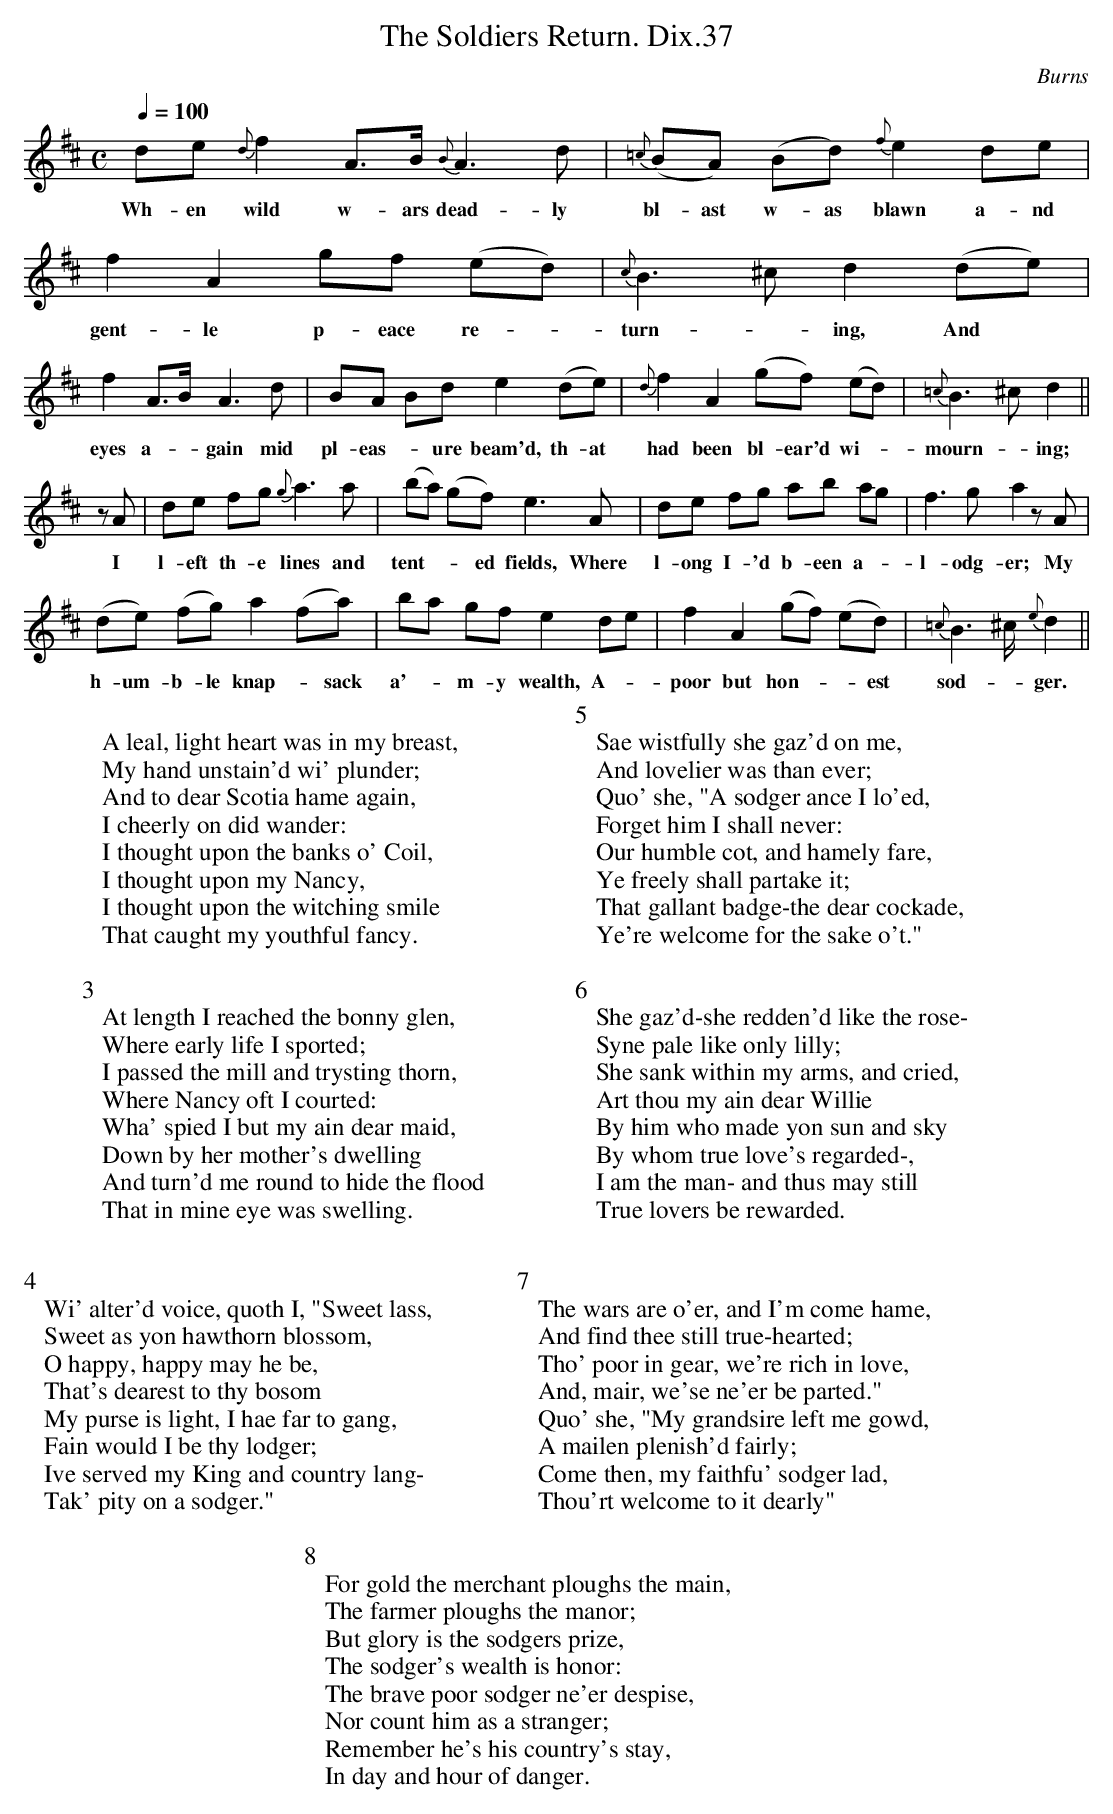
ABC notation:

X:1
T:Soldiers Return. Dix.37, The
M:C
L:1/8
Q:1/4=100
C:Burns
K:D
de {d}f2A>B {B}A2>d2|{=c}(BA) (Bd) {f}e2de|f2A2 gf (ed)|{c}B2>^c2 d2(de)|
w:Wh-en wild w-ars dead-ly bl-ast w-as blawn a-nd gent-le p-eace re--turn--ing, And
f2A>BA2>d2|BA Bde2(de)|{d}f2A2(gf) (ed)|{=c}B2>^c2d2||
w:eyes a--gain mid pl-eas--ure beam'd, th-at had been bl-ear'd wi--  mourn--ing;
zA|de fg {g}a2>a2|(ba) (gf) e2>A2|de fg ab ag|f2>g2a2zA|
w:I l-eft th-e lines and tent---ed fields, Where l-ong I-'d b-een a-- l-odg-er; My
(de) (fg) a2(fa)|ba gfe2de|f2A2(gf) (ed)|{=c}B2>^c {e}d2||
w:h-um-b-le knap--sack a'-- m-y wealth, A-- poor but hon---est sod--ger.
W:%
W:A leal, light heart was in my breast,
W:My hand unstain'd wi' plunder;
W:And to dear Scotia hame again,
W:I cheerly on did wander:
W:I thought upon the banks o' Coil,
W:I thought upon my Nancy,
W:I thought upon the witching smile
W:That caught my youthful fancy.
W:%
W:3
W:At length I reached the bonny glen,
W:Where early life I sported;
W:I passed the mill and trysting thorn,
W:Where Nancy oft I courted:
W:Wha' spied I but my ain dear maid,
W:Down by her mother's dwelling
W:And turn'd me round to hide the flood
W:That in mine eye was swelling.
W:%
W:4
W:Wi' alter'd voice, quoth I, "Sweet lass,
W:Sweet as yon hawthorn blossom,
W:O happy, happy may he be,
W:That's dearest to thy bosom
W:My purse is light, I hae far to gang,
W:Fain would I be thy lodger;
W:Ive served my King and country lang-
W:Tak' pity on a sodger."
W:%
W:5
W:Sae wistfully she gaz'd on me,
W:And lovelier was than ever;
W:Quo' she, "A sodger ance I lo'ed,
W:Forget him I shall never:
W:Our humble cot, and hamely fare,
W:Ye freely shall partake it;
W:That gallant badge-the dear cockade,
W:Ye're welcome for the sake o't."
W:%
W:6
W:She gaz'd-she redden'd like the rose-
W:Syne pale like only lilly;
W:She sank within my arms, and cried,
W:Art thou my ain dear Willie
W:By him who made yon sun and sky
W:By whom true love's regarded-,
W:I am the man- and thus may still
W:True lovers be rewarded.
W:%
W:7
W:The wars are o'er, and I'm come hame,
W:And find thee still true-hearted;
W:Tho' poor in gear, we're rich in love,
W:And, mair, we'se ne'er be parted."
W:Quo' she, "My grandsire left me gowd,
W:A mailen plenish'd fairly;
W:Come then, my faithfu' sodger lad,
W:Thou'rt welcome to it dearly"
W:%
W:8
W:For gold the merchant ploughs the main,
W:The farmer ploughs the manor;
W:But glory is the sodgers prize,
W:The sodger's wealth is honor:
W:The brave poor sodger ne'er despise,
W:Nor count him as a stranger;
W:Remember he's his country's stay,
W:In day and hour of danger.
